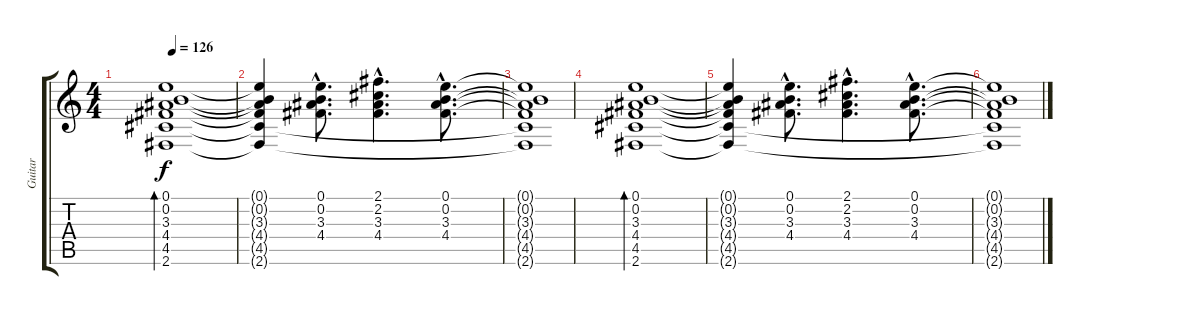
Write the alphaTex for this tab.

\track ("Guitar" "Guitar") {instrument overdrivenguitar}
\staff {score tabs}
\tuning (E4 B3 G3 D3 A2 E2) {hide}
\ts (4 4)
\tempo 126
\clef g2
\ks c
(0.1 0.2 3.3 4.4 4.5 2.6).1{bd 480 dy f} |
(0.1{t} 0.2{t} 3.3{t} 4.4{t} 4.5{t} 2.6{t}).4 (0.1{hac} 0.2{hac} 3.3{hac} 4.4{hac}).8{d} (2.1{hac} 2.2{hac} 3.3 4.4{hac}).4{d} (0.1{hac} 0.2{hac} 3.3{hac} 4.4{hac}).8{d} |
(0.1{t} 0.2{t} 3.3{t} 4.4{t} 4.5{t} 2.6{t}).1 |
(0.1 0.2 3.3 4.4 4.5 2.6).1{bd 480} |
(0.1{t} 0.2{t} 3.3{t} 4.4{t} 4.5{t} 2.6{t}).4 (0.1{hac} 0.2{hac} 3.3{hac} 4.4{hac}).8{d} (2.1{hac} 2.2{hac} 3.3 4.4{hac}).4{d} (0.1{hac} 0.2{hac} 3.3{hac} 4.4{hac}).8{d} |
(0.1{t} 0.2{t} 3.3{t} 4.4{t} 4.5{t} 2.6{t}).1
